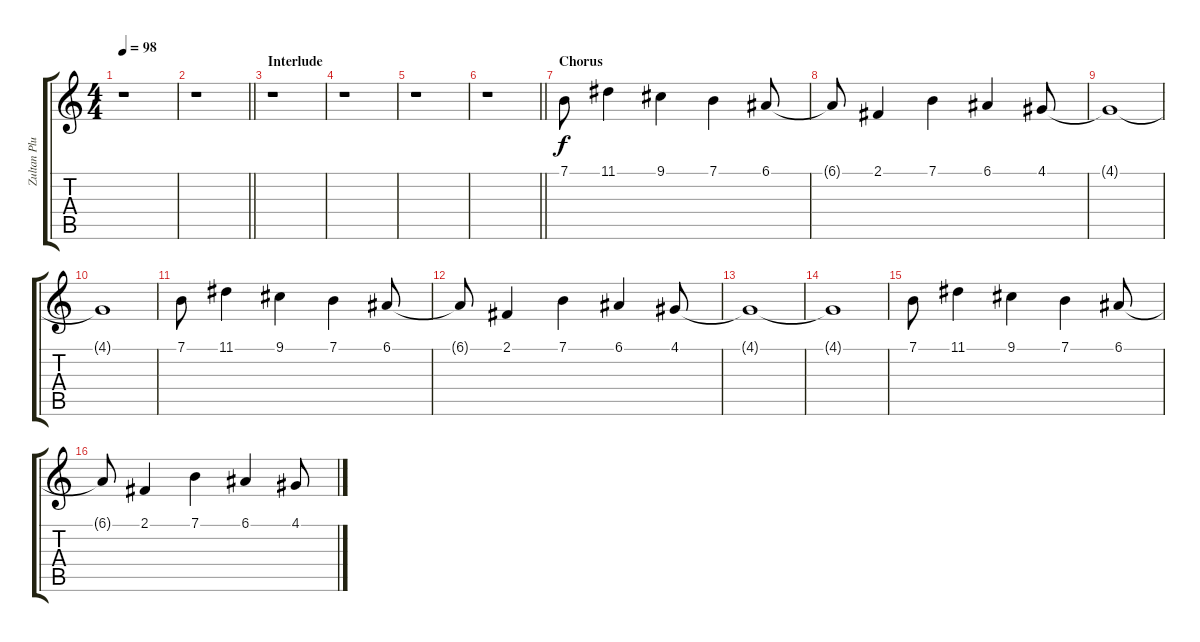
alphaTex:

\track ("Zultan Pluto (Keyboard)" "Zultan Plu") {instrument electricpiano1}
\staff {score tabs}
\tuning (E4 B3 G3 D3 A2 E2) {hide}
\ts (4 4)
\tempo 98
\clef g2
\ks c
r.1{dy f} |
\barLineRight lightlight
r.1 |
\section ("" "Interlude")
r.1 |
r.1 |
r.1 |
\barLineRight lightlight
r.1 |
\section ("" "Chorus")
7.1.8 11.1.4 9.1.4 7.1.4 6.1.8 |
6.1{t}.8 2.1.4 7.1.4 6.1.4 4.1.8 |
4.1{t}.1 |
4.1{t}.1 |
7.1.8 11.1.4 9.1.4 7.1.4 6.1.8 |
6.1{t}.8 2.1.4 7.1.4 6.1.4 4.1.8 |
4.1{t}.1 |
4.1{t}.1 |
7.1.8 11.1.4 9.1.4 7.1.4 6.1.8 |
6.1{t}.8 2.1.4 7.1.4 6.1.4 4.1.8
